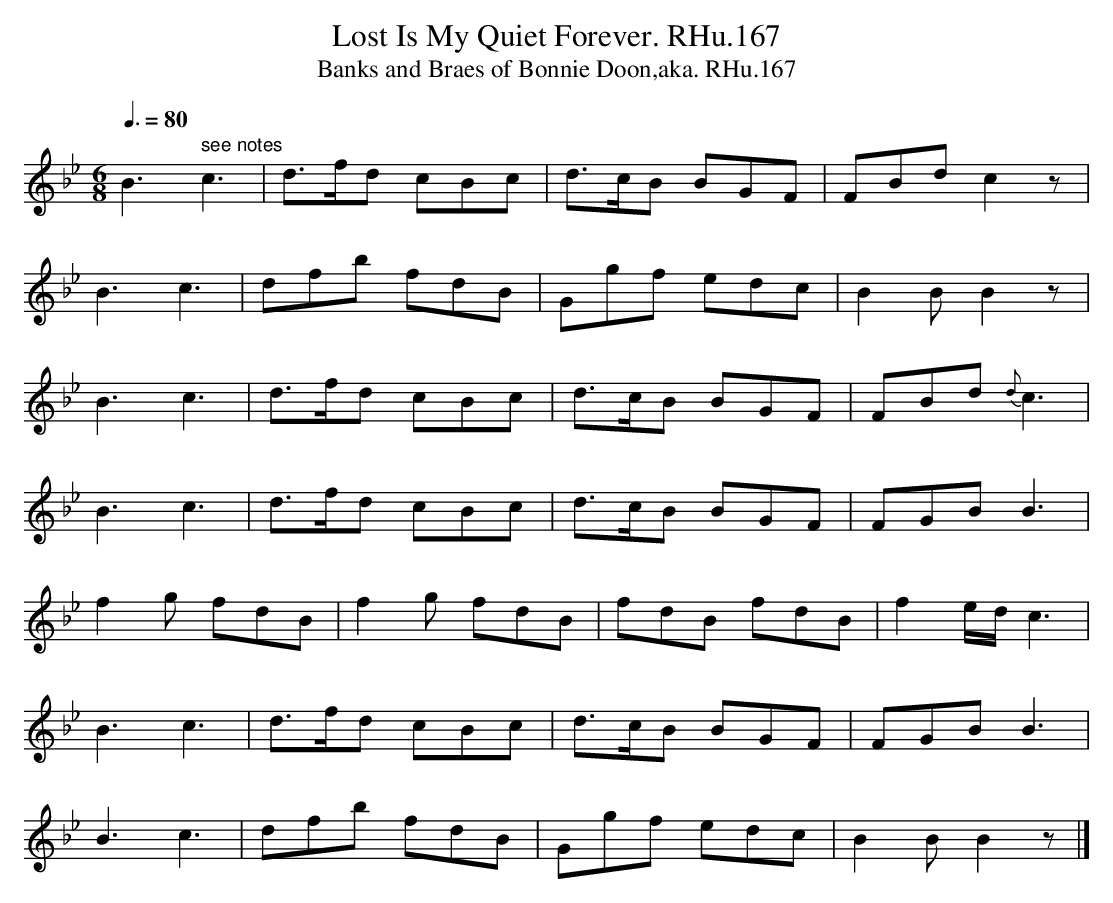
X:1
T:Lost Is My Quiet Forever. RHu.167
T:Banks and Braes of Bonnie Doon,aka. RHu.167
M:6/8
L:1/8
Q:3/8=80
K:Bb major
B3" see notes"3c3|d>fd cBc|d>cB BGF|FBd c2z|!
B3c3|dfb fdB|Ggf edc|B2BB2z|!
B3c3|d>fd cBc|d>cB BGF|FBd {d}c3|!
B3c3|d>fd cBc|d>cB BGF|FGB B3|!
f2g fdB|f2g fdB|fdB fdB|f2e/d/c3|!
B3c3|d>fd cBc|d>cB BGF|FGB B3|!
B3c3|dfb fdB|Ggf edc|B2BB2z|]
